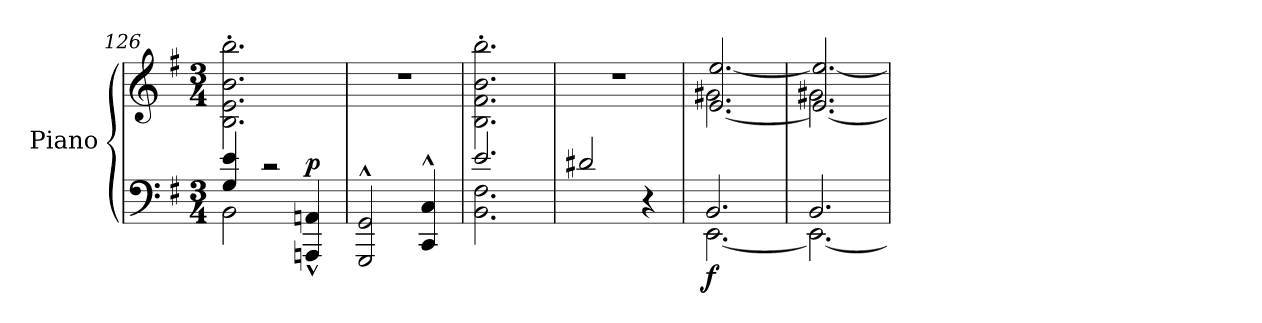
**kern	**kern	**dynam
*part1	*part1	*part1
*staff2	*staff1	*staff1/2
*I"Piano	*	*
*I'Pno.	*	*
*clefF4	*clefG2	*
*k[f#]	*k[f#]	*
*M3/4	*M3/4	*
*MM88	*MM88	*
=126	=126	=126
*^	*	*
*	*	*8va	*
4G/ 4e/	2BB\	2.b\' 2.ee\' 2.bb\' 2.bbb\'	.
2rc	.	.	.
!	!	!	!LO:DY:a=2
.	4AAAn/^^ 4AAn/^^	.	p
*v	*v	*	*
=127	=127	=127
*	*X8va	*
2GGG/^^ 2GG/^^	2.r	.
4CC/^^ 4C/^^	.	.
=128	=128	=128
*^	*	*
*	*	*8va	*
2.e/	2.BB\ 2.F#\	2.b\' 2.ff#\' 2.bb\' 2.bbb\'	.
*v	*v	*	*
=129	=129	=129
*	*X8va	*
2d#X/	2.r	.
4r	.	.
=130	=130	=130
*	*MM170	*
*^	*^	*
!	!	!	!	!LO:DY:b=2
2.BB/	[2.EE\	2.g#X\	[2.e/ [2.ee/	f
=131	=131	=131	=131	=131
2.BB/	2.EE\_	2.g#X\	2.e/_ 2.ee/_	.
*v	*v	*	*	*
*	*v	*v	*
=	=	=
*-	*-	*-
